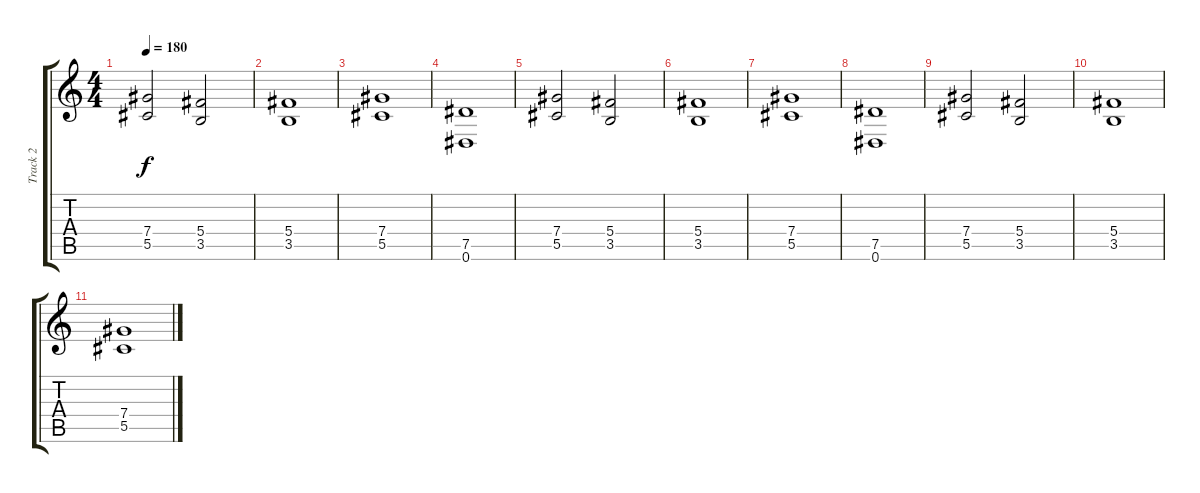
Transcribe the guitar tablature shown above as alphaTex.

\track ("Track 2" "Track 2") {instrument acousticguitarnylon}
\staff {score tabs}
\tuning (Eb4 Bb3 Gb3 Db3 Ab2 Eb2) {hide}
\ts (4 4)
\tempo 180
\clef g2
\ks c
(7.4 5.5).2{dy f} (5.4 3.5).2 |
(5.4 3.5).1 |
(7.4 5.5).1 |
(7.5 0.6).1{volume 9} |
(7.4 5.5).2 (5.4 3.5).2 |
(5.4 3.5).1{volume 8} |
(7.4 5.5).1 |
(7.5 0.6).1{volume 6} |
(7.4 5.5).2 (5.4 3.5).2 |
(5.4 3.5).1{volume 4} |
(7.4 5.5).1
